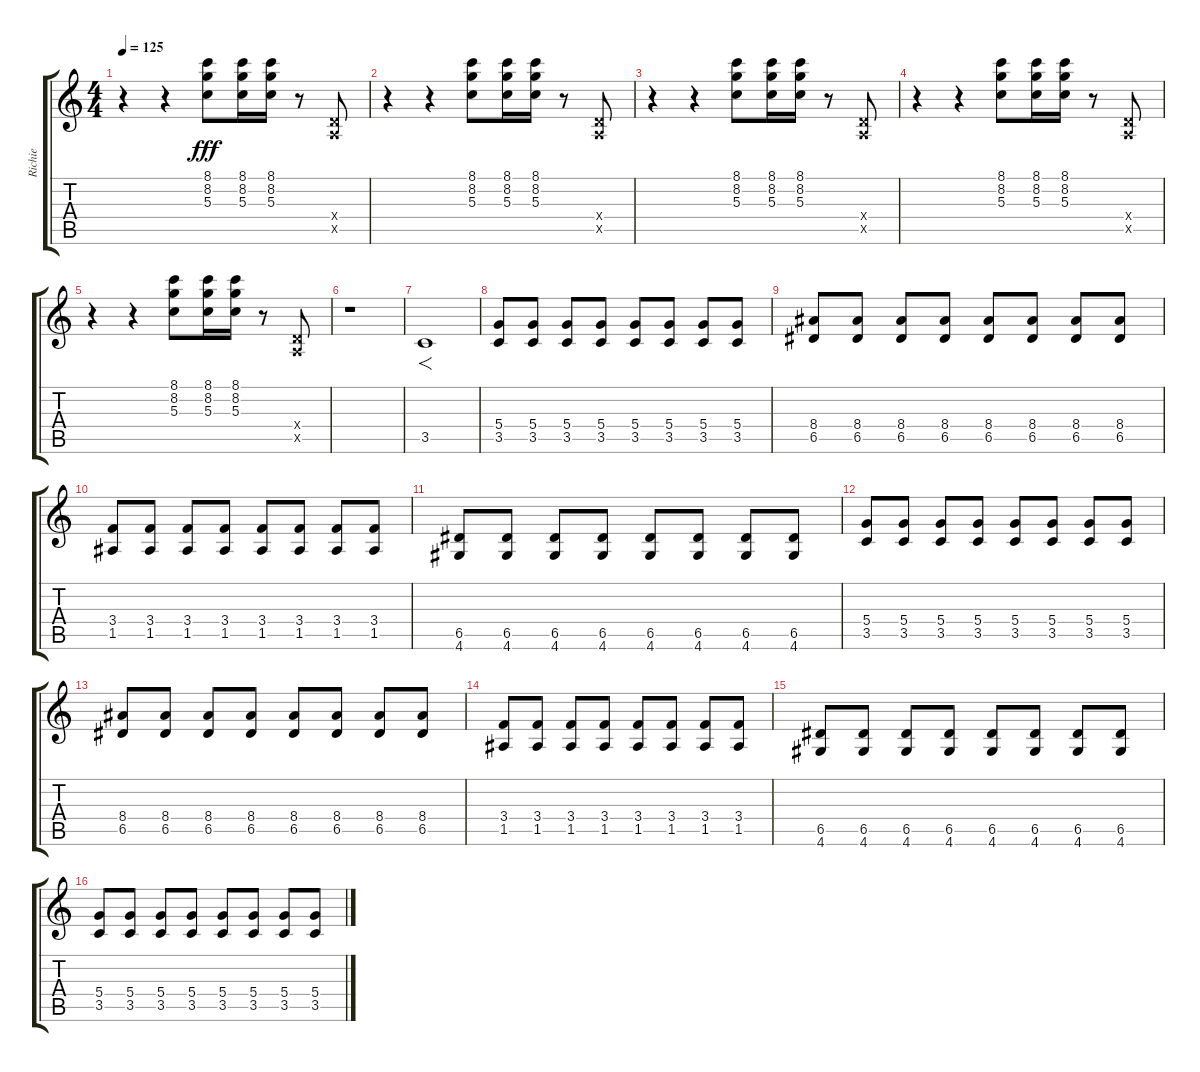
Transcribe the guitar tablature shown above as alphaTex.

\track ("Richie" "Richie") {instrument distortionguitar}
\staff {score tabs}
\tuning (E4 B3 G3 D3 A2 E2) {hide}
\ts (4 4)
\tempo 125
\clef g2
\ks c
r.4{dy fff} r.4 (8.1 8.2 5.3).8 (8.1 8.2 5.3).16 (8.1 8.2 5.3).16 r.8 (0.4{x} 0.5{x}).8 |
r.4 r.4 (8.1 8.2 5.3).8 (8.1 8.2 5.3).16 (8.1 8.2 5.3).16 r.8 (0.4{x} 0.5{x}).8 |
r.4{instrument electricguitarclean} r.4 (8.1 8.2 5.3).8 (8.1 8.2 5.3).16 (8.1 8.2 5.3).16 r.8 (0.4{x} 0.5{x}).8 |
r.4 r.4 (8.1 8.2 5.3).8 (8.1 8.2 5.3).16 (8.1 8.2 5.3).16 r.8 (0.4{x} 0.5{x}).8 |
r.4 r.4 (8.1 8.2 5.3).8 (8.1 8.2 5.3).16 (8.1 8.2 5.3).16 r.8 (0.4{x} 0.5{x}).8 |
r.1 |
3.5.1{f} |
(5.4 3.5).8 (5.4 3.5).8 (5.4 3.5).8 (5.4 3.5).8 (5.4 3.5).8 (5.4 3.5).8 (5.4 3.5).8 (5.4 3.5).8 |
(8.4 6.5).8 (8.4 6.5).8 (8.4 6.5).8 (8.4 6.5).8 (8.4 6.5).8 (8.4 6.5).8 (8.4 6.5).8 (8.4 6.5).8 |
(3.4 1.5).8 (3.4 1.5).8 (3.4 1.5).8 (3.4 1.5).8 (3.4 1.5).8 (3.4 1.5).8 (3.4 1.5).8 (3.4 1.5).8 |
(6.5 4.6).8 (6.5 4.6).8 (6.5 4.6).8 (6.5 4.6).8 (6.5 4.6).8 (6.5 4.6).8 (6.5 4.6).8 (6.5 4.6).8 |
(5.4 3.5).8 (5.4 3.5).8 (5.4 3.5).8 (5.4 3.5).8 (5.4 3.5).8 (5.4 3.5).8 (5.4 3.5).8 (5.4 3.5).8 |
(8.4 6.5).8 (8.4 6.5).8 (8.4 6.5).8 (8.4 6.5).8 (8.4 6.5).8 (8.4 6.5).8 (8.4 6.5).8 (8.4 6.5).8 |
(3.4 1.5).8 (3.4 1.5).8 (3.4 1.5).8 (3.4 1.5).8 (3.4 1.5).8 (3.4 1.5).8 (3.4 1.5).8 (3.4 1.5).8 |
(6.5 4.6).8 (6.5 4.6).8 (6.5 4.6).8 (6.5 4.6).8 (6.5 4.6).8 (6.5 4.6).8 (6.5 4.6).8 (6.5 4.6).8 |
(5.4 3.5).8 (5.4 3.5).8 (5.4 3.5).8 (5.4 3.5).8 (5.4 3.5).8 (5.4 3.5).8 (5.4 3.5).8 (5.4 3.5).8
